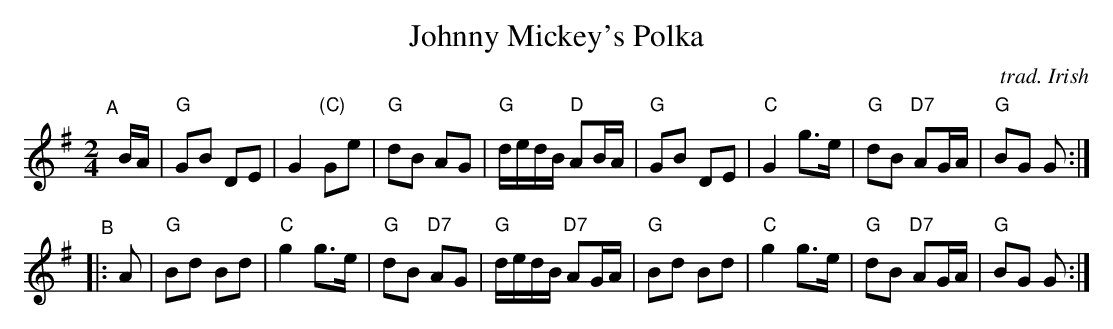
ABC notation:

X:1
T: Johnny Mickey's Polka
C: trad. Irish
M: 2/4
L: 1/8
K: G
"^A"[|] B/A/ |\
"G"GB DE | G2 "(C)"Ge | "G"dB AG | "G"d/e/d/B/ "D"AB/A/ |\
"G"GB DE | "C"G2 g>e | "G"dB "D7"AG/A/ | "G"BG G :|
"^B"|: A |\
"G"Bd Bd | "C"g2 g>e | "G"dB "D7"AG | "G"d/e/d/B/ "D7"AG/A/ |\
"G"Bd Bd | "C"g2 g>e | "G"dB "D7"AG/A/ | "G"BG G :|
